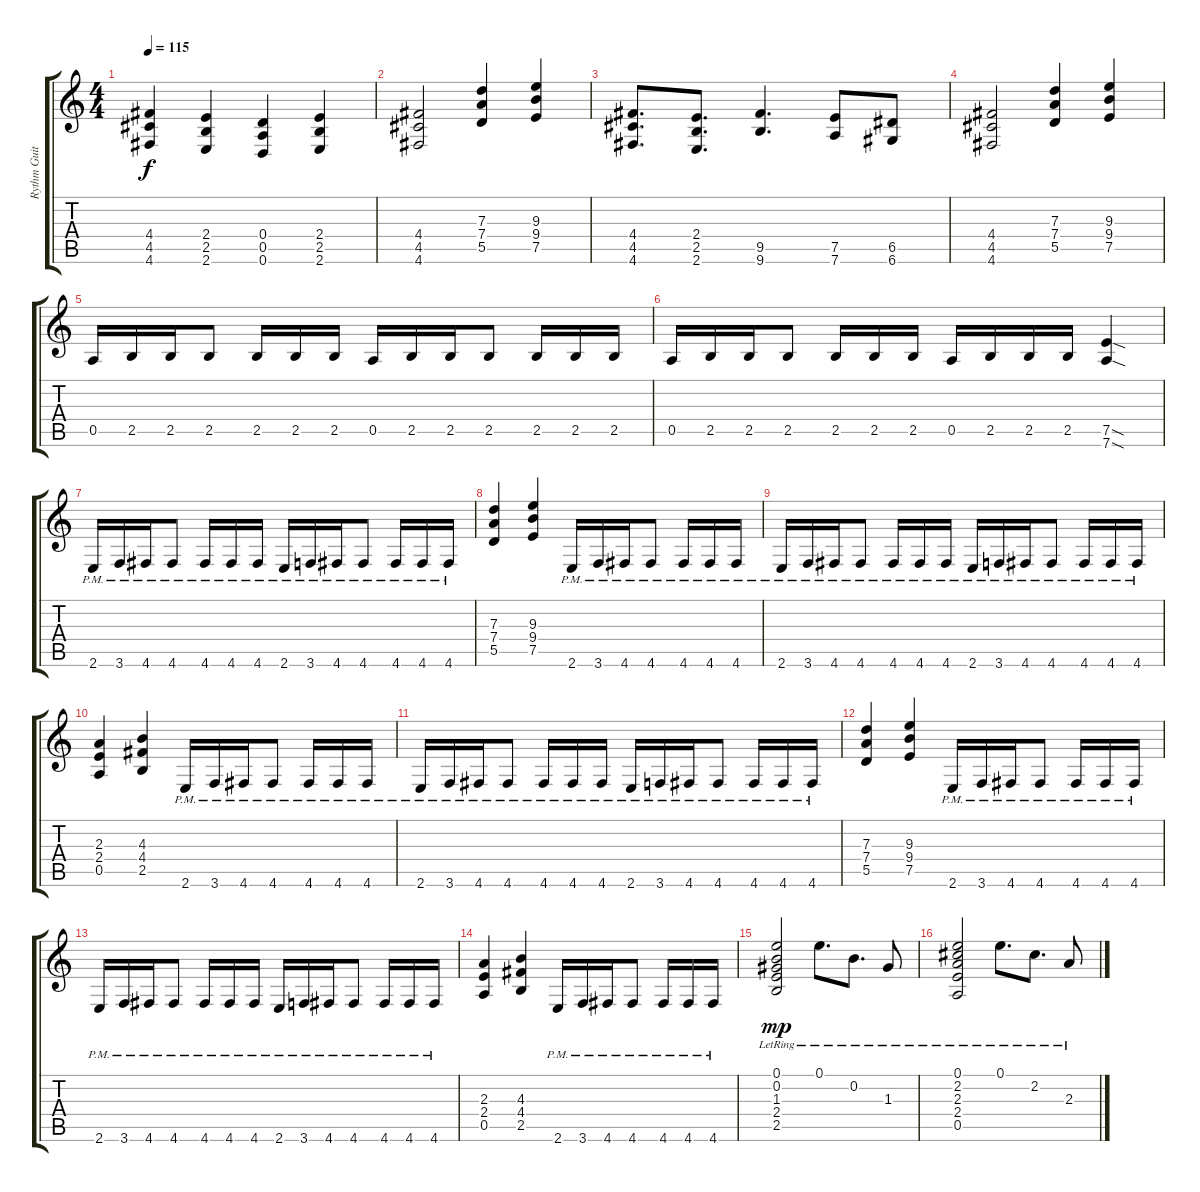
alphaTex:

\track ("Rythm Guitar 1" "Rythm Guit") {instrument distortionguitar}
\staff {score tabs}
\tuning (E4 B3 G3 D3 A2 D2) {hide}
\ts (4 4)
\tempo 115
\clef g2
\ks c
(4.4 4.5 4.6).4{dy f} (2.4 2.5 2.6).4 (0.4 0.5 0.6).4 (2.4 2.5 2.6).4 |
(4.4 4.5 4.6).2 (7.3 7.4 5.5).4 (9.3 9.4 7.5).4 |
(4.4 4.5 4.6).8{d} (2.4 2.5 2.6).8{d} (9.5 9.6).4{d} (7.5 7.6).8 (6.5 6.6).8 |
(4.4 4.5 4.6).2 (7.3 7.4 5.5).4 (9.3 9.4 7.5).4 |
0.5.16 2.5.16 2.5.16 2.5.8 2.5.16 2.5.16 2.5.16 0.5.16 2.5.16 2.5.16 2.5.8 2.5.16 2.5.16 2.5.16 |
0.5.16 2.5.16 2.5.16 2.5.8 2.5.16 2.5.16 2.5.16 0.5.16 2.5.16 2.5.16 2.5.16 (7.5{sod} 7.6{sod}).4 |
2.6{pm}.16 3.6{pm}.16 4.6{pm}.16 4.6{pm}.8 4.6{pm}.16 4.6{pm}.16 4.6{pm}.16 2.6{pm}.16 3.6{pm}.16 4.6{pm}.16 4.6{pm}.8 4.6{pm}.16 4.6{pm}.16 4.6{pm}.16 |
(7.3 7.4 5.5).4 (9.3 9.4 7.5).4 2.6{pm}.16 3.6{pm}.16 4.6{pm}.16 4.6{pm}.8 4.6{pm}.16 4.6{pm}.16 4.6{pm}.16 |
2.6{pm}.16 3.6{pm}.16 4.6{pm}.16 4.6{pm}.8 4.6{pm}.16 4.6{pm}.16 4.6{pm}.16 2.6{pm}.16 3.6{pm}.16 4.6{pm}.16 4.6{pm}.8 4.6{pm}.16 4.6{pm}.16 4.6{pm}.16 |
(2.3 2.4 0.5).4 (4.3 4.4 2.5).4 2.6{pm}.16 3.6{pm}.16 4.6{pm}.16 4.6{pm}.8 4.6{pm}.16 4.6{pm}.16 4.6{pm}.16 |
2.6{pm}.16 3.6{pm}.16 4.6{pm}.16 4.6{pm}.8 4.6{pm}.16 4.6{pm}.16 4.6{pm}.16 2.6{pm}.16 3.6{pm}.16 4.6{pm}.16 4.6{pm}.8 4.6{pm}.16 4.6{pm}.16 4.6{pm}.16 |
(7.3 7.4 5.5).4 (9.3 9.4 7.5).4 2.6{pm}.16 3.6{pm}.16 4.6{pm}.16 4.6{pm}.8 4.6{pm}.16 4.6{pm}.16 4.6{pm}.16 |
2.6{pm}.16 3.6{pm}.16 4.6{pm}.16 4.6{pm}.8 4.6{pm}.16 4.6{pm}.16 4.6{pm}.16 2.6{pm}.16 3.6{pm}.16 4.6{pm}.16 4.6{pm}.8 4.6{pm}.16 4.6{pm}.16 4.6{pm}.16 |
(2.3 2.4 0.5).4 (4.3 4.4 2.5).4 2.6{pm}.16 3.6{pm}.16 4.6{pm}.16 4.6{pm}.8 4.6{pm}.16 4.6{pm}.16 4.6{pm}.16 |
(0.1{lr} 0.2{lr} 1.3{lr} 2.4{lr} 2.5{lr}).2{dy mp} 0.1{lr}.8{d} 0.2{lr}.8{d} 1.3{lr}.8 |
(0.1{lr} 2.2{lr} 2.3{lr} 2.4{lr} 0.5{lr}).2 0.1{lr}.8{d} 2.2{lr}.8{d} 2.3{lr}.8
